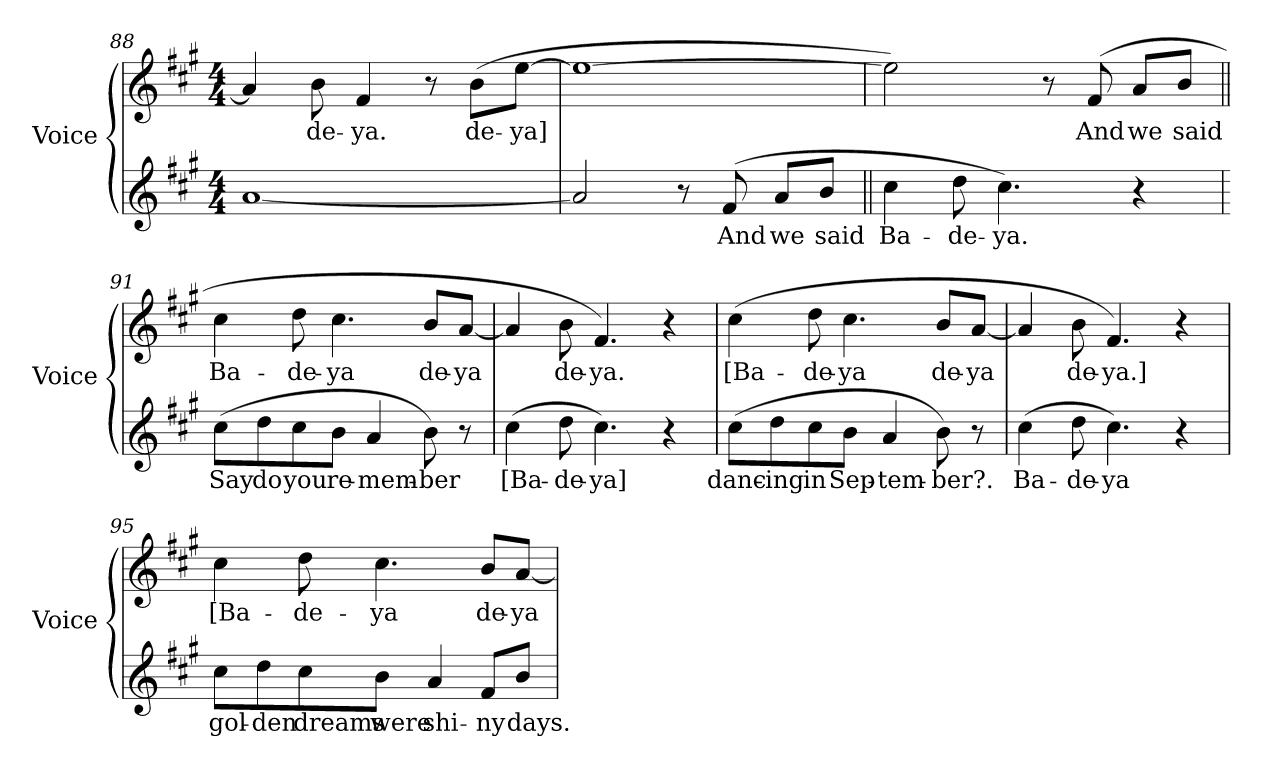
**kern	**text	**kern	**text
*part2	*part2	*part1	*part1
*staff2	*staff2	*staff1	*staff1
*I"Voice	*	*I"Voice	*
*I'Voice	*	*I'Voice	*
*clefG2	*	*clefG2	*
*k[f#c#g#]	*	*k[f#c#g#]	*
*A:	*	*A:	*
*M4/4	*	*M4/4	*
=88	=88	=88	=88
[1ai	.	4ai/]	.
!	!	!	!LO:LY:b:color=#000000
.	.	8bi\	de-
!	!	!	!LO:LY:b:color=#000000
.	.	4f#i/	-ya.
.	.	8r	.
!	!	!	!LO:LY:b:color=#000000
.	.	(8bi\L	de-
!	!	!	!LO:LY:b:color=#000000
.	.	[8eei\J	-ya]
!!LO:LB:g=z
=89	=89	=89	=89
2ai/]	.	1eei_	.
8r	.	.	.
!	!LO:LY:b:color=#000000	!	!
(8f#i/	And	.	.
!	!LO:LY:b:color=#000000	!	!
8ai/L	we	.	.
!	!LO:LY:b:color=#000000	!	!
8bi/J	said	.	.
!!LO:LB:g=z
=90||	=90	=90	=90
!	!LO:LY:b:color=#000000	!	!
4cc#i\	Ba-	2eei\])	.
!	!LO:LY:b:color=#000000	!	!
8ddi\	-de-	.	.
!	!LO:LY:b:color=#000000	!	!
4.cc#i\)	-ya.	.	.
.	.	8r	.
!	!	!	!LO:LY:b:color=#000000
.	.	(8f#i/	And
!	!	!	!LO:LY:b:color=#000000
4r	.	8ai/L	we
!	!	!	!LO:LY:b:color=#000000
.	.	8bi/J	said
=91	=91||	=91||	=91||
!	!LO:LY:b:color=#000000	!	!
!	!	!	!LO:LY:b:color=#000000
(8cc#i\L	Say	4cc#i\	Ba-
!	!LO:LY:b:color=#000000	!	!
8ddi\	do	.	.
!	!LO:LY:b:color=#000000	!	!
!	!	!	!LO:LY:b:color=#000000
8cc#i\	you	8ddi\	-de-
!	!LO:LY:b:color=#000000	!	!
!	!	!	!LO:LY:b:color=#000000
8bi\J	re-	4.cc#i\	-ya
!	!LO:LY:b:color=#000000	!	!
4ai/	-mem-	.	.
!	!LO:LY:b:color=#000000	!	!
!	!	!	!LO:LY:b:color=#000000
8bi\)	-ber	8bi/L	de-
!	!	!	!LO:LY:b:color=#000000
8r	.	[8ai/J	-ya
=92	=92	=92	=92
!	!LO:LY:b:color=#000000	!	!
(4cc#i\	[Ba-	4ai/]	.
!	!LO:LY:b:color=#000000	!	!
!	!	!	!LO:LY:b:color=#000000
8ddi\	-de-	8bi\	de-
!	!LO:LY:b:color=#000000	!	!
!	!	!	!LO:LY:b:color=#000000
4.cc#i\)	-ya]	4.f#i/)	-ya.
4r	.	4r	.
!!LO:LB:g=z
=93	=93	=93	=93
!	!LO:LY:b:color=#000000	!	!
!	!	!	!LO:LY:b:color=#000000
(8cc#i\L	danc-	(4cc#i\	[Ba-
!	!LO:LY:b:color=#000000	!	!
8ddi\	-ing	.	.
!	!LO:LY:b:color=#000000	!	!
!	!	!	!LO:LY:b:color=#000000
8cc#i\	in	8ddi\	-de-
!	!LO:LY:b:color=#000000	!	!
!	!	!	!LO:LY:b:color=#000000
8bi\J	Sep-	4.cc#i\	-ya
!	!LO:LY:b:color=#000000	!	!
4ai/	-tem-	.	.
!	!LO:LY:b:color=#000000	!	!
!	!	!	!LO:LY:b:color=#000000
8bi\)	-ber?.	8bi/L	de-
!	!	!	!LO:LY:b:color=#000000
8r	.	[8ai/J	-ya
!!LO:LB:g=z
=94	=94	=94	=94
!	!LO:LY:b:color=#000000	!	!
(4cc#i\	Ba-	4ai/]	.
!	!LO:LY:b:color=#000000	!	!
!	!	!	!LO:LY:b:color=#000000
8ddi\	-de-	8bi\	de-
!	!LO:LY:b:color=#000000	!	!
!	!	!	!LO:LY:b:color=#000000
4.cc#i\)	-ya	4.f#i/)	-ya.]
4r	.	4r	.
=95	=95	=95	=95
!	!LO:LY:b:color=#000000	!	!
!	!	!	!LO:LY:b:color=#000000
8cc#i\L	gol-	4cc#i\	[Ba-
!	!LO:LY:b:color=#000000	!	!
8ddi\	-den	.	.
!	!LO:LY:b:color=#000000	!	!
!	!	!	!LO:LY:b:color=#000000
8cc#i\	dreams	8ddi\	-de-
!	!LO:LY:b:color=#000000	!	!
!	!	!	!LO:LY:b:color=#000000
8bi\J	were	4.cc#i\	-ya
!	!LO:LY:b:color=#000000	!	!
4ai/	shi-	.	.
!	!LO:LY:b:color=#000000	!	!
!	!	!	!LO:LY:b:color=#000000
8f#i/L	-ny	8bi/L	de-
!	!LO:LY:b:color=#000000	!	!
!	!	!	!LO:LY:b:color=#000000
8bi/J	days.	[8ai/J	-ya
=	=	=	=
*-	*-	*-	*-
